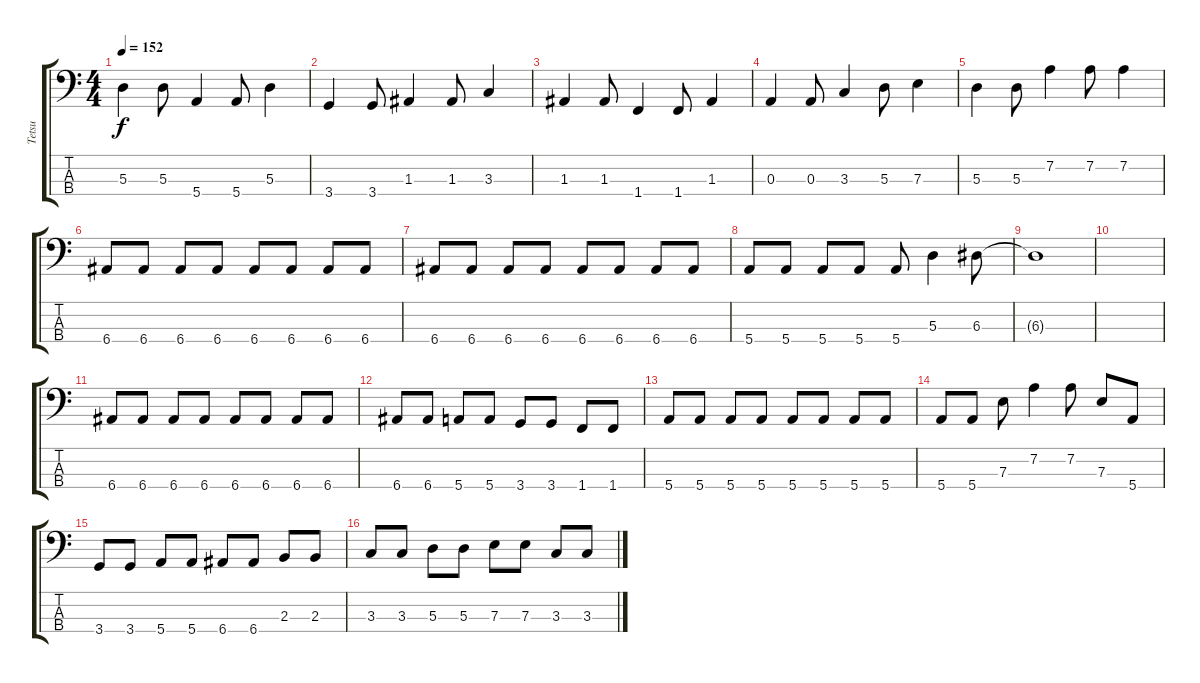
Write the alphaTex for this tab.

\track ("Tetsu" "Tetsu") {instrument electricbasspick}
\staff {score tabs}
\tuning (G2 D2 A1 E1) {hide}
\ts (4 4)
\tempo 152
\clef f4
\ks c
5.3.4{dy f} 5.3.8 5.4.4 5.4.8 5.3.4 |
3.4.4 3.4.8 1.3.4 1.3.8 3.3.4 |
1.3.4 1.3.8 1.4.4 1.4.8 1.3.4 |
0.3.4 0.3.8 3.3.4 5.3.8 7.3.4 |
5.3.4 5.3.8 7.2.4 7.2.8 7.2.4 |
6.4.8 6.4.8 6.4.8 6.4.8 6.4.8 6.4.8 6.4.8 6.4.8 |
6.4.8 6.4.8 6.4.8 6.4.8 6.4.8 6.4.8 6.4.8 6.4.8 |
5.4.8 5.4.8 5.4.8 5.4.8 5.4.8 5.3.4 6.3.8 |
6.3{t}.1 |
|
6.4.8 6.4.8 6.4.8 6.4.8 6.4.8 6.4.8 6.4.8 6.4.8 |
6.4.8 6.4.8 5.4.8 5.4.8 3.4.8 3.4.8 1.4.8 1.4.8 |
5.4.8 5.4.8 5.4.8 5.4.8 5.4.8 5.4.8 5.4.8 5.4.8 |
5.4.8 5.4.8 7.3.8 7.2.4 7.2.8 7.3.8 5.4.8 |
3.4.8 3.4.8 5.4.8 5.4.8 6.4.8 6.4.8 2.3.8 2.3.8 |
3.3.8 3.3.8 5.3.8 5.3.8 7.3.8 7.3.8 3.3.8 3.3.8
